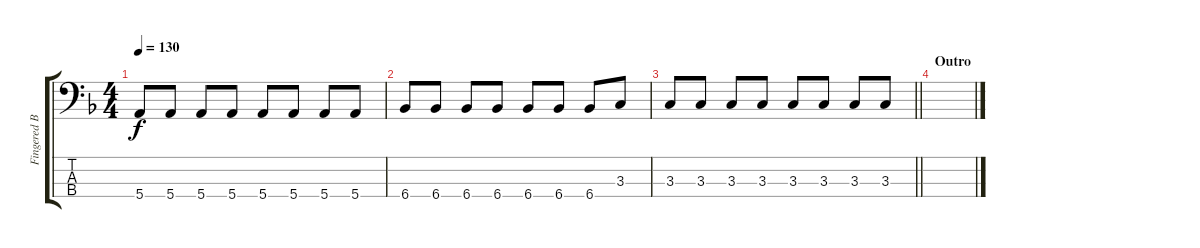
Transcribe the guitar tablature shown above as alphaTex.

\track ("Fingered Bass" "Fingered B") {instrument electricbassfinger}
\staff {score tabs}
\tuning (G2 D2 A1 E1) {hide}
\ts (4 4)
\tempo 130
\clef f4
\ks f
5.4.8{dy f} 5.4.8 5.4.8 5.4.8 5.4.8 5.4.8 5.4.8 5.4.8 |
6.4.8 6.4.8 6.4.8 6.4.8 6.4.8 6.4.8 6.4.8 3.3.8 |
\barLineRight lightlight
3.3.8 3.3.8 3.3.8 3.3.8 3.3.8 3.3.8 3.3.8 3.3.8 |
\section ("" "Outro")
